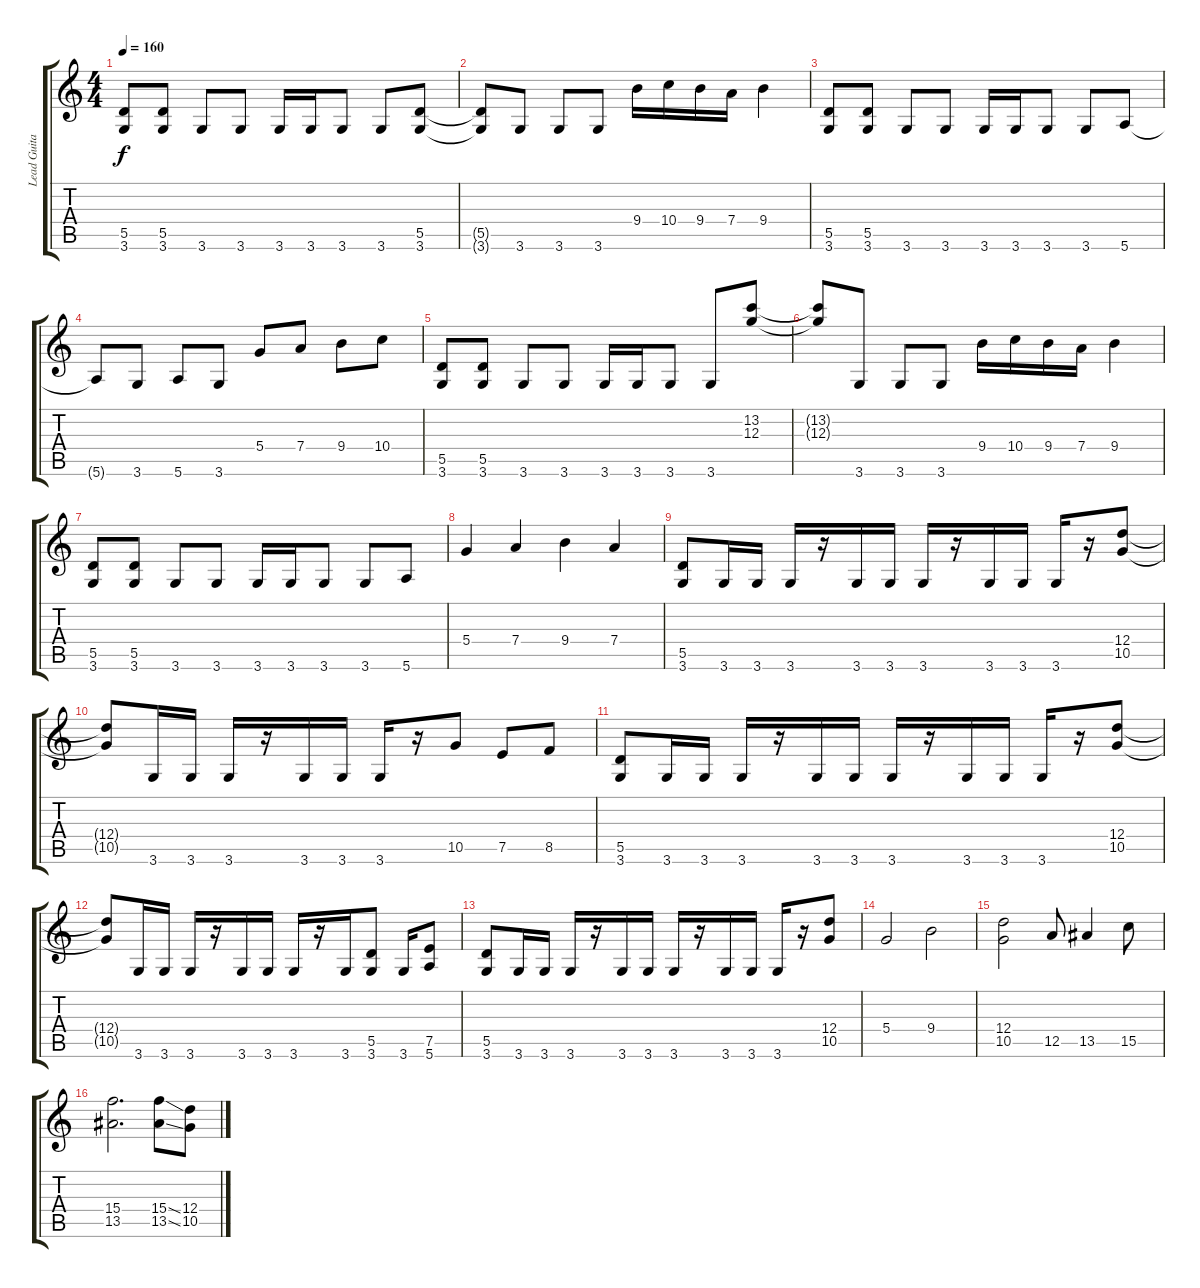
\track ("Lead Guitar" "Lead Guita") {instrument distortionguitar}
\staff {score tabs}
\tuning (E4 B3 G3 D3 A2 E2) {hide}
\ts (4 4)
\tempo 160
\clef g2
\ks c
(5.5 3.6).8{dy f} (5.5 3.6).8 3.6.8 3.6.8 3.6.16 3.6.16 3.6.8 3.6.8 (5.5 3.6).8 |
(5.5{t} 3.6{t}).8 3.6.8 3.6.8 3.6.8 9.4.16 10.4.16 9.4.16 7.4.16 9.4.4 |
(5.5 3.6).8 (5.5 3.6).8 3.6.8 3.6.8 3.6.16 3.6.16 3.6.8 3.6.8 5.6.8 |
5.6{t}.8 3.6.8 5.6.8 3.6.8 5.4.8 7.4.8 9.4.8 10.4.8 |
(5.5 3.6).8 (5.5 3.6).8 3.6.8 3.6.8 3.6.16 3.6.16 3.6.8 3.6.8 (13.2 12.3).8 |
(13.2{t} 12.3{t}).8 3.6.8 3.6.8 3.6.8 9.4.16 10.4.16 9.4.16 7.4.16 9.4.4 |
(5.5 3.6).8 (5.5 3.6).8 3.6.8 3.6.8 3.6.16 3.6.16 3.6.8 3.6.8 5.6.8 |
5.4.4 7.4.4 9.4.4 7.4.4 |
(5.5 3.6).8 3.6.16 3.6.16 3.6.16 r.16 3.6.16 3.6.16 3.6.16 r.16 3.6.16 3.6.16 3.6.16 r.16 (12.4 10.5).8 |
(12.4{t} 10.5{t}).8 3.6.16 3.6.16 3.6.16 r.16 3.6.16 3.6.16 3.6.16 r.16 10.5.8 7.5.8 8.5.8 |
(5.5 3.6).8 3.6.16 3.6.16 3.6.16 r.16 3.6.16 3.6.16 3.6.16 r.16 3.6.16 3.6.16 3.6.16 r.16 (12.4 10.5).8 |
(12.4{t} 10.5{t}).8 3.6.16 3.6.16 3.6.16 r.16 3.6.16 3.6.16 3.6.16 r.16 3.6.16 (5.5 3.6).8 3.6.16 (7.5 5.6).8 |
(5.5 3.6).8 3.6.16 3.6.16 3.6.16 r.16 3.6.16 3.6.16 3.6.16 r.16 3.6.16 3.6.16 3.6.16 r.16 (12.4 10.5).8 |
5.4.2 9.4.2 |
(12.4 10.5).2 12.5.8 13.5.4 15.5.8 |
(15.4 13.5).2{d} (15.4{ss} 13.5{ss}).8 (12.4 10.5).8
